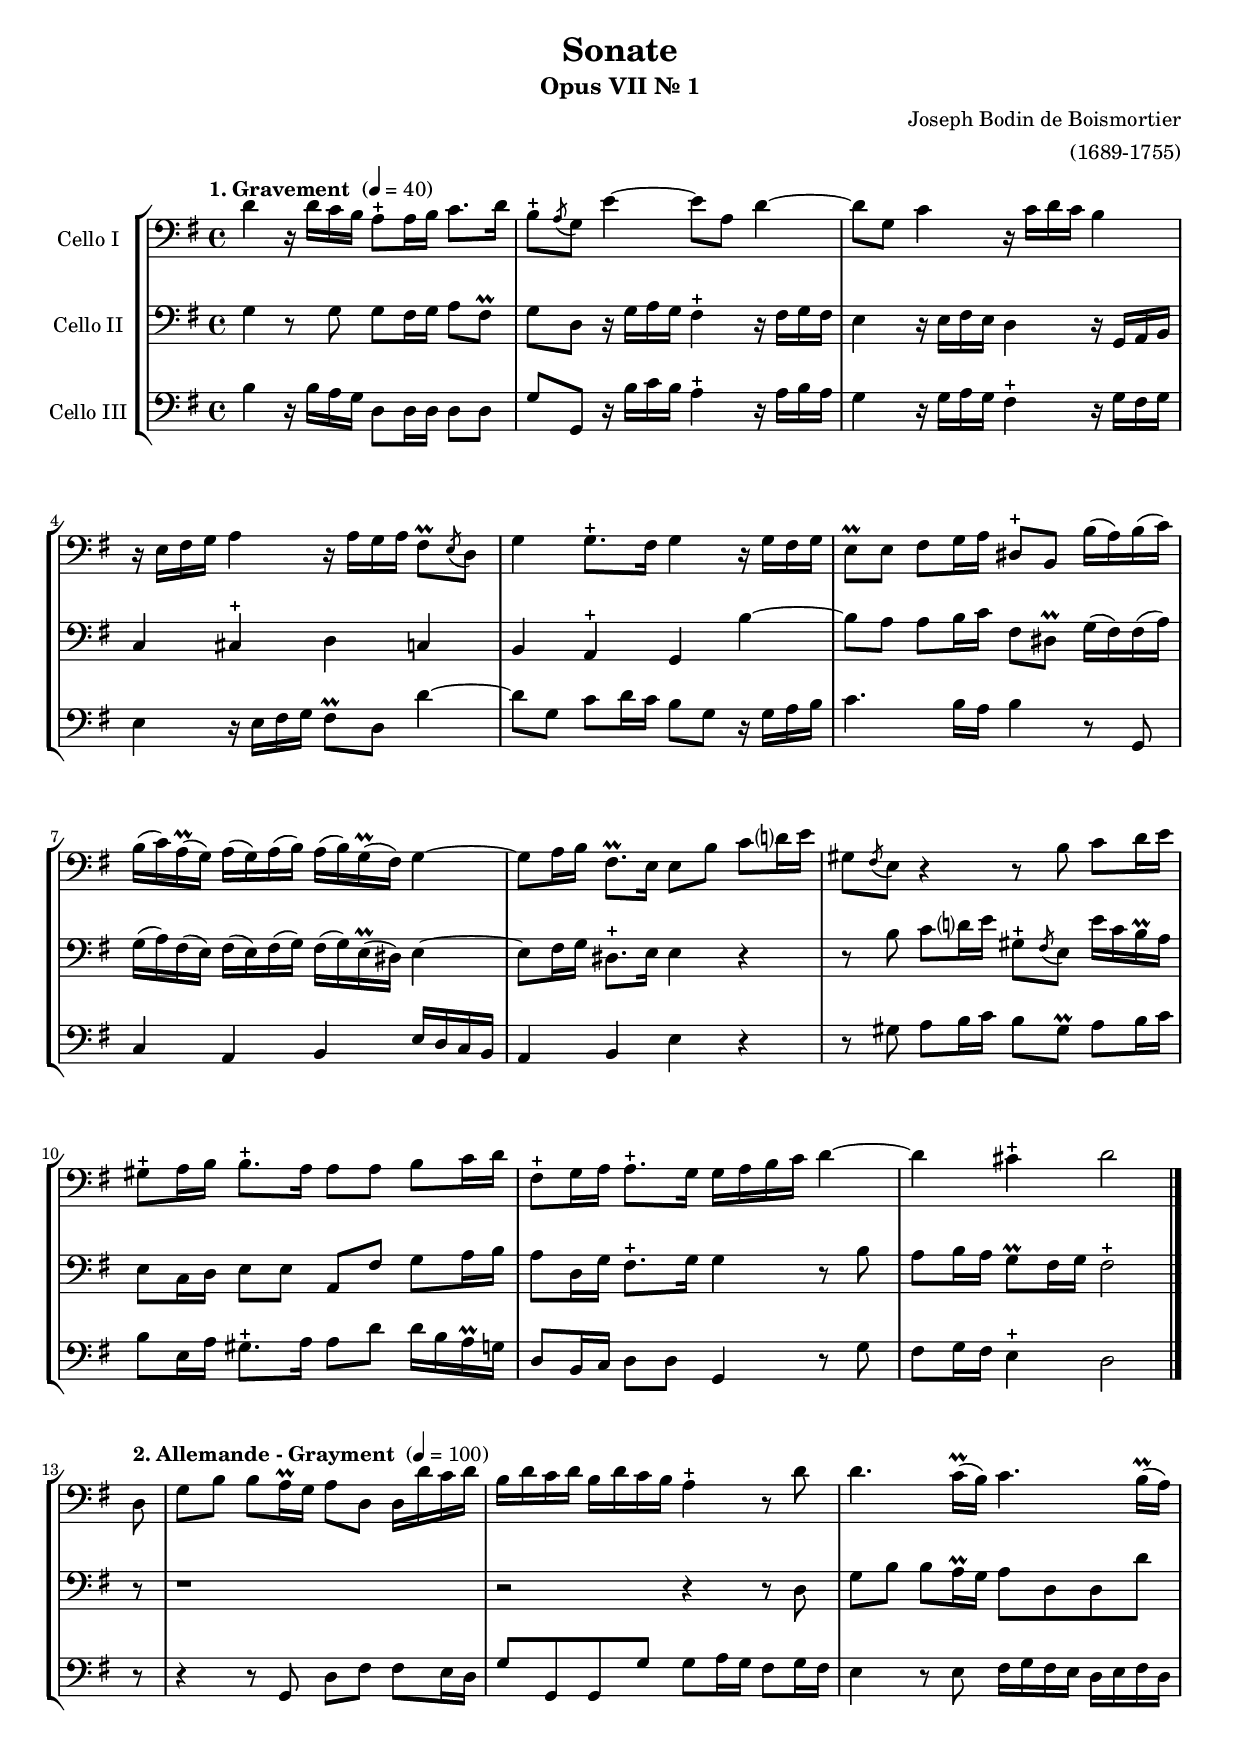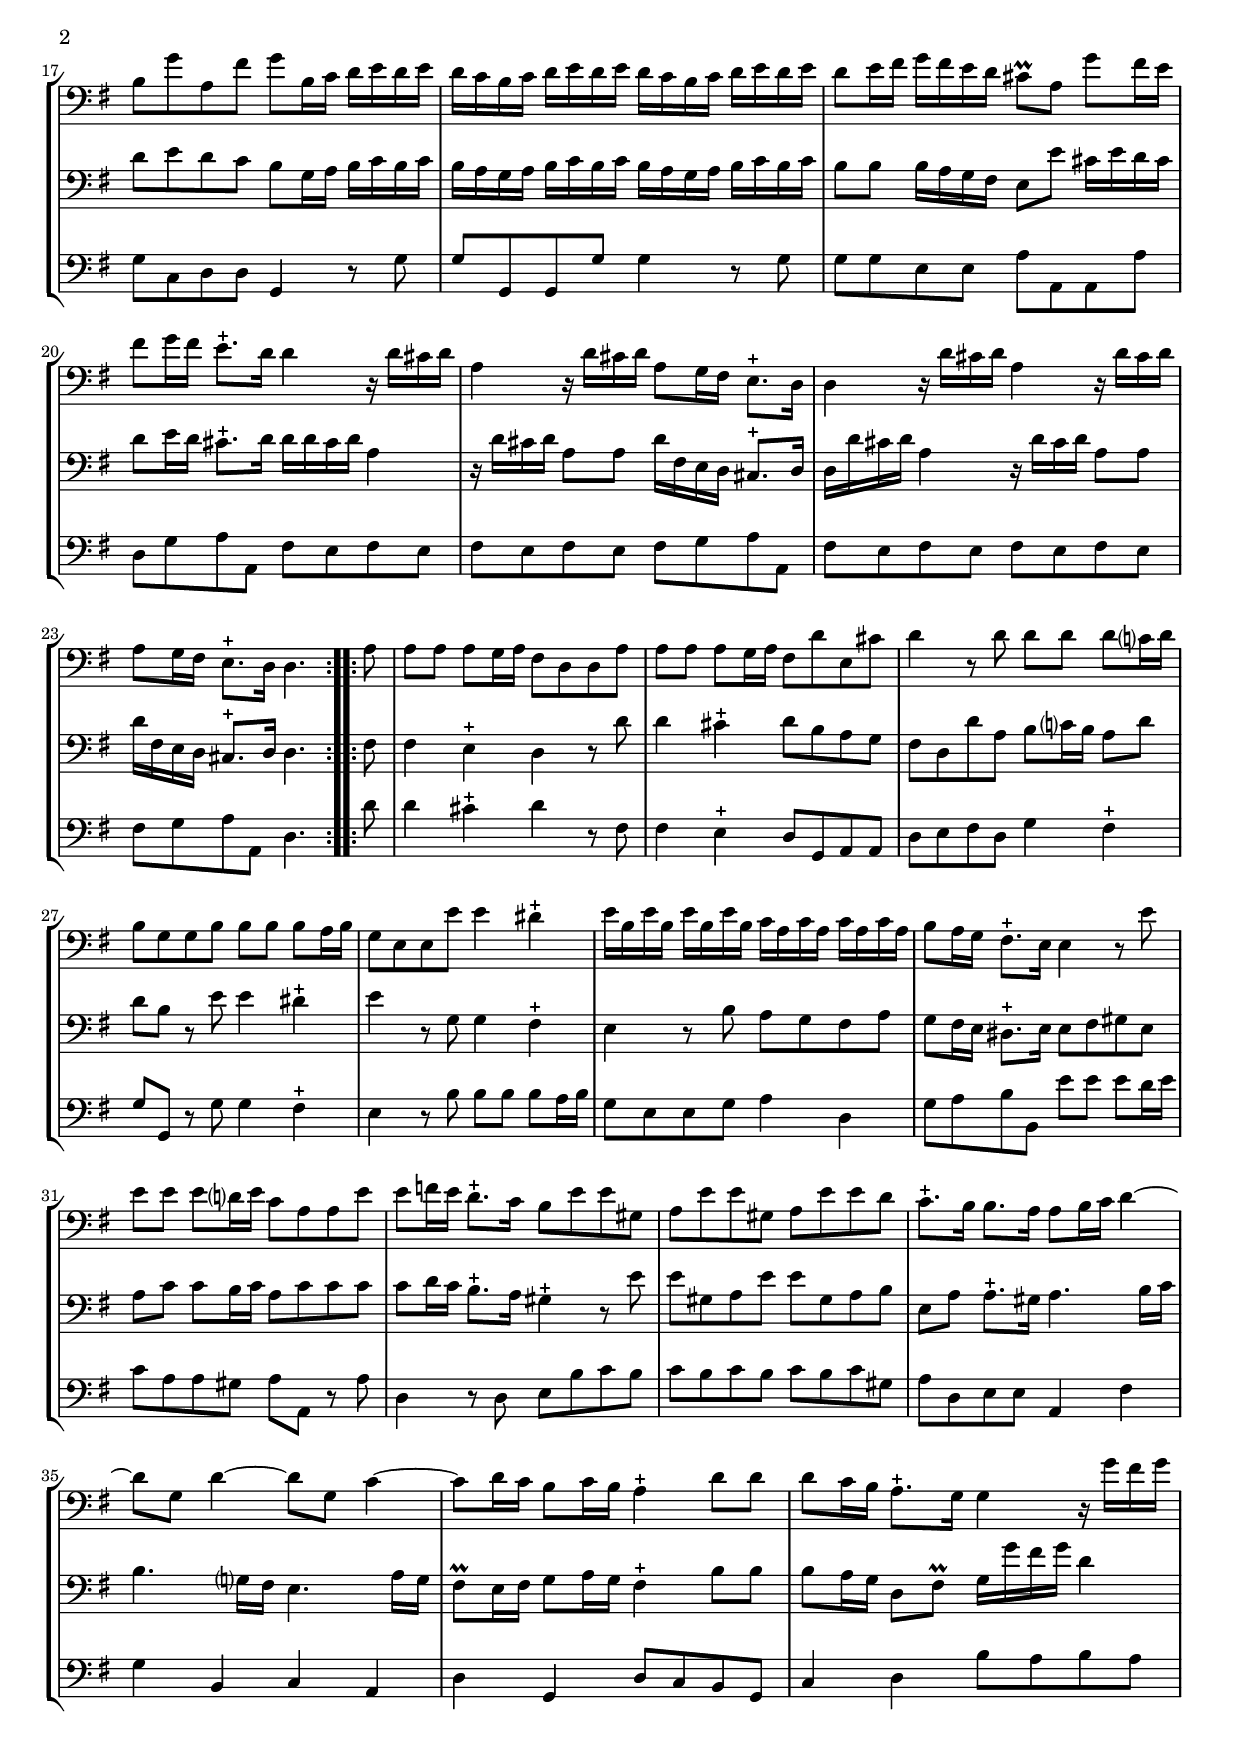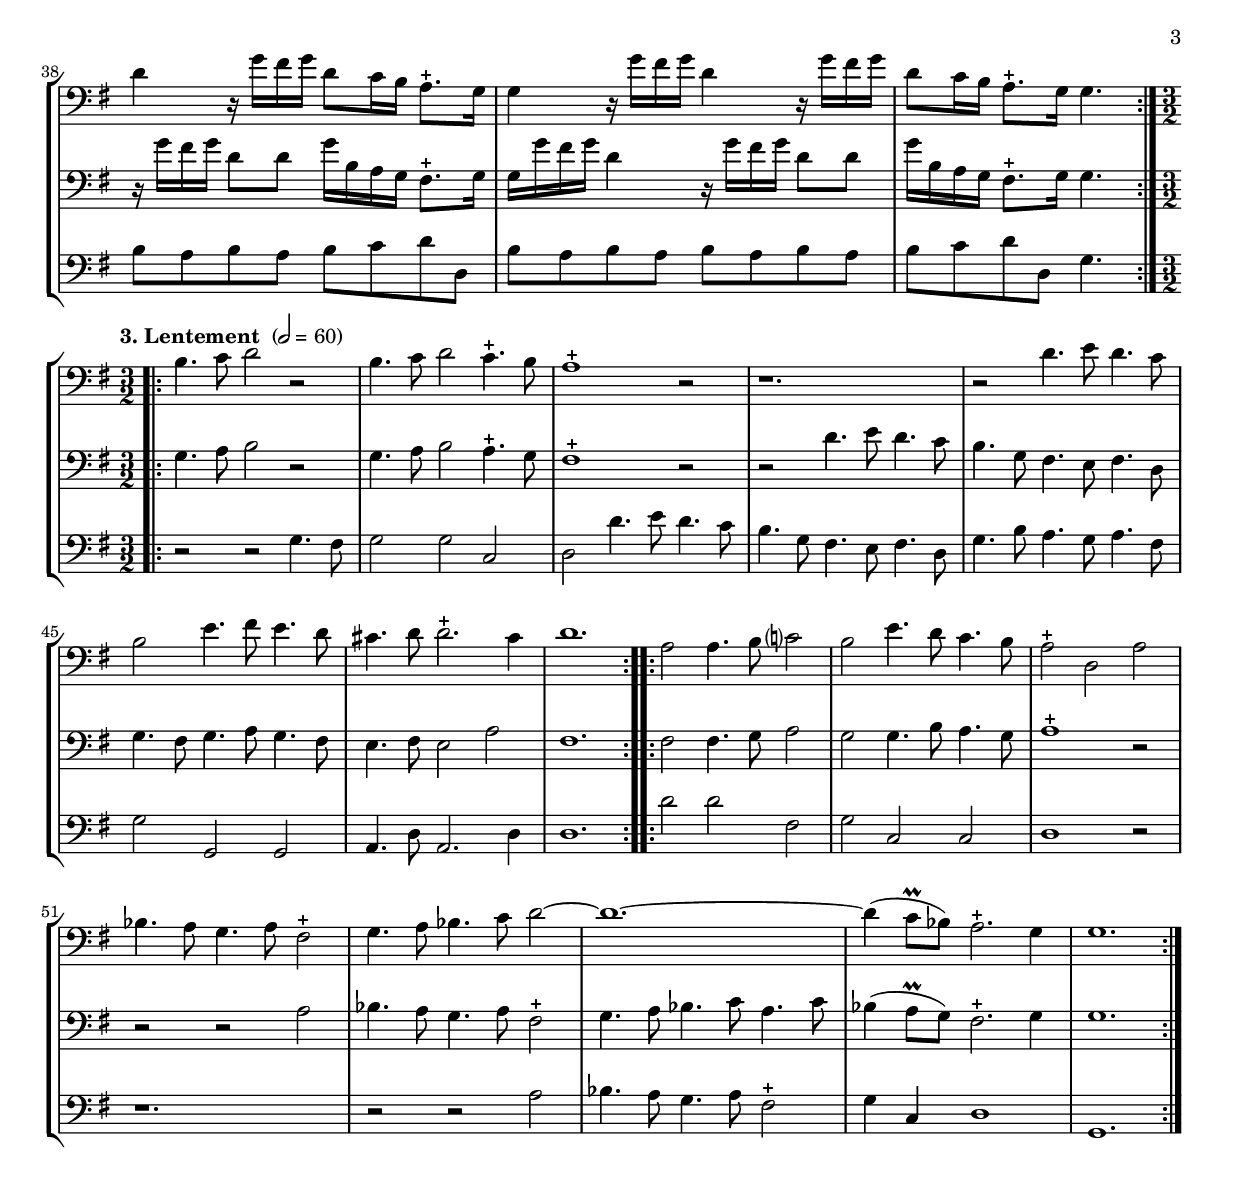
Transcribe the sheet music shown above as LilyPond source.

\version "2.14.2"
\include "deutsch.ly"

#(set-global-staff-size 18)

\header {
  title = "Sonate"
  subtitle = "Opus VII Nr. 1"
  composer = "Joseph Bodin de Boismortier"
  arranger = "(1689-1755)"
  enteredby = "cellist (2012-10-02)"
}

voiceconsts = {
 \key g \major
 \clef "bass"
% \numericTimeSignature
 \compressFullBarRests
}

milo = "harpsichord"
mihi = "clarinet"
%minstr = "accordion"
%milo = "bassoon"

moral = \markup \italic "molto rall."

introa = { \tempo "1. Gravement " 4=40 \time 4/4 }
introb = { \break \tempo "2. Allemande - Grayment " 4=100 }
introc = { \break \tempo "3. Lentement " 2=60 \time 3/2 }

va = \relative c'' {
  \voiceconsts

  \introa
  d4 r16 d c h a8-+ a16 h c8. d16
  h8-+ \acciaccatura a g e'4~ e8 a, d4~
  d8 g, c4 r16 c d c h4

  r16 e, fis g a4 r16 a g a fis8\prall \acciaccatura e d
  g4 g8.-+ fis16 g4 r16 g fis g
  e8\prall e fis g16 a dis,8-+ h h'16( a) h( c)

  h( c) a(\prall g) a( g) a( h) a( h) g(\prall fis) g4~
  g8 a16 h fis8.\prall e16 e8 h' c d?16 e
  gis,8 \acciaccatura fis e r4 r8 h' c d16 e

  gis,8-+ a16 h h8.-+ a16 a8 a h c16 d
  fis,8-+ g16 a a8.-+ g16 g a h c d4~
  d cis-+ d2 \bar "|."

  \introb
  \repeat volta 2 {
    \partial 8 d,8
    g h h a16\prall g a8 d, d16 d' c d
    h d c d h d c h a4-+ r8 d
    d4. c16(\prall h) c4. h16(\prall a)

    h8 g' a, fis' g h,16 c d e d e
    d c h c d e d e d c h c d e d e
    d8 e16 fis g fis e d cis8\prall a g' fis16 e

    fis8 g16 fis e8.-+ d16 d4 r16 d cis d
    a4 r16 d cis d a8 g16 fis e8.-+ d16
    d4 r16 d' cis d a4 r16 d cis d

    a8 g16 fis e8.-+ d16 d4.
  }
  \repeat volta 2 {
    \partial 8 a'8
    a a a g16 a fis8 d d a'
    a a a g16 a fis8 d' e, cis'
    d4 r8 d d d d c?16 d

    h8 g g h h h h a16 h
    g8 e e e' e4 dis-+
    e16 h e h e h e h c a c a c a c a
    h8 a16 g fis8.-+ e16 e4 r8 e'

    e e e d?16 e c8 a a e'
    e f16 e d8.-+ c16 h8 e e gis,
    a e' e gis, a e' e d
    c8.-+ h16 h8. a16 a8 h16 c d4~

    d8 g, d'4~ d8 g, c4~
    c8 d16 c h8 c16 h a4-+ d8 d
    d c16 h a8.-+ g16 g4 r16 g' fis g

    d4 r16 g fis g d8 c16 h a8.-+ g16
    g4 r16 g' fis g d4 r16 g fis g
    d8 c16 h a8.-+ g16 g4.
  }

  \introc
  \repeat volta 2 {
    \partial 1. h4. c8 d2 r
    h4. c8 d2 c4.-+ h8
    a1-+ r2
    r1.
    r2 d4. e8 d4. c8

    h2 e4. fis8 e4. d8
    cis4. d8 d2.-+ cis4
    d1.
  }
  \repeat volta 2 {
    a2 a4. h8 c?2
    h e4. d8 c4. h8
    a2-+ d, a'

    b4. a8 g4. a8 fis2-+
    g4. a8 b4. c8 d2~
    d1.~
    d4( c8\prall b) a2.-+ g4
    g1.
  }
}

vb = \relative c'' {
  \voiceconsts

  \introa
  g4 r8 g g fis16 g a8 fis\prall
  g d r16 g a g fis4-+ r16 fis g fis
  e4 r16 e fis e d4 r16 g, a h

  c4 cis-+ d c
  h a-+ g h'~
  h8 a a h16 c fis,8 dis\prall g16( fis) fis( a)

  g( a) fis( e) fis( e) fis( g) fis( g) e(\prall dis) e4~
  e8 fis16 g dis8.-+ e16 e4 r
  r8 h' c d?16 e gis,8-+ \acciaccatura fis e e'16 c h\prall a

  e8 c16 d e8 e a, fis' g a16 h
  a8 d,16 g fis8.-+ g16 g4 r8 h
  a h16 a g8\prall fis16 g fis2-+ \bar "|."

  \introb
  \repeat volta 2 {
    \partial 8 r8
    r1
    r2 r4 r8 d
    g h h a16\prall g a8 d, d d'

    d e d c h g16 a h c h c
    h a g a h c h c h a g a h c h c
    h8 h h16 a g fis e8 e' cis16 e d cis

    d8 e16 d cis8.-+ d16 d d cis d a4
    r16 d cis d a8 a d16 fis, e d cis8.-+ d16
    d d' cis d a4 r16 d cis d a8 a

    d16 fis, e d cis8.-+ d16 d4.
  }

  \repeat volta 2 {
    \partial 8 fis8
    fis4 e-+ d r8 d'
    d4 cis-+ d8 h a g
    fis d d' a h c?16 h a8 d

    d h r e e4 dis-+
    e r8 g, g4 fis-+
    e r8 h' a g fis a
    g fis16 e dis8.-+ e16 e8 fis gis e

    a c c h16 c a8 c c c
    c d16 c h8.-+ a16 gis4-+ r8 e'
    e gis, a e' e gis, a h
    e, a a8.-+ gis16 a4. h16 c

    h4. g?16 fis e4. a16 g
    fis8\prall e16 fis g8 a16 g fis4-+ h8 h
    h a16 g d8 fis\prall g16 g' fis g d4

    r16 g fis g d8 d g16 h, a g fis8.-+ g16
    g g' fis g d4 r16 g fis g d8 d
    g16 h, a g fis8.-+ g16 g4.
  }

  \introc
  \repeat volta 2 {
    \partial 1. g4. a8 h2 r
    g4. a8 h2 a4.-+ g8
    fis1-+ r2
    r d'4. e8 d4. c8
    h4. g8 fis4. e8 fis4. d8

    g4. fis8 g4. a8 g4. fis8
    e4. fis8 e2 a
    fis1.
  }
  \repeat volta 2 {
    fis2 fis4. g8 a2
    g g4. h8 a4. g8
    a1-+ r2

    r r a
    b4. a8 g4. a8 fis2-+
    g4. a8 b4. c8 a4. c8
    b4( a8\prall g) fis2.-+ g4
    g1.
  }
}

vc = \relative c'' {
  \voiceconsts

  \introa
  h4 r16 h a g d8 d16 d d8 d
  g g, r16 h' c h a4-+ r16 a h a
  g4 r16 g a g fis4-+ r16 g fis g

  e4 r16 e fis g fis8\prall d d'4~
  d8 g, c d16 c h8 g r16 g a h
  c4. h16 a h4 r8 g,

  c4 a h e16 d c h
  a4 h e r
  r8 gis a h16 c h8 gis\prall a h16 c

  h8 e,16 a gis8.-+ a16 a8 d d16 h a\prall g
  d8 h16 c d8 d g,4 r8 g'
  fis g16 fis e4-+ d2 \bar "|."

  \introb
  \repeat volta 2 {
    \partial 8 r8
    r4 r8 g, d' fis fis e16 d
    g8 g, g g' g a16 g fis8 g16 fis
    e4 r8 e fis16 g fis e d e fis d

    g8 c, d d g,4 r8 g'
    g g, g g' g4 r8 g
    g g e e a a, a a'

    d, g a a, fis' e fis e
    fis e fis e fis g a a,
    fis' e fis e fis e fis e

    fis g a a, d4.
  }

  \repeat volta 2 {
    \partial 8 d'8
    d4 cis-+ d r8 fis,
    fis4 e-+ d8 g, a a
    d e fis d g4 fis-+

    g8 g, r g' g4 fis-+
    e r8 h' h h h a16 h
    g8 e e g a4 d,
    g8 a h h, e' e e d16 e

    c8 a a gis a a, r a'
    d,4 r8 d e h' c h
    c h c h c h c gis
    a d, e e a,4 fis'

    g h, c a
    d g, d'8 c h g
    c4 d h'8 a h a

    h a h a h c d d,
    h' a h a h a h a
    h c d d, g4.
  }

  \introc
  \repeat volta 2 {
    \partial 1. r2 r g4. fis8
    g2 g c,
    d d'4. e8 d4. c8
    h4. g8 fis4. e8 fis4. d8
    g4. h8 a4. g8 a4. fis8

    g2 g, g
    a4. d8 a2. d4
    d1.
  }
  \repeat volta 2 {
    d'2 d fis,
    g c, c
    d1 r2

    r1.
    r2 r a'
    b4. a8 g4. a8 fis2-+
    g4 c, d1
    g,1.
  }
}


music = \new StaffGroup <<
      \new Staff {
	\set Staff.midiInstrument = \milo
	\set Staff.instrumentName = #"Cello I"
	\transpose g g, { \va }
      }

      \new Staff {
	\set Staff.midiInstrument = \milo
	\set Staff.instrumentName = #"Cello II"
	\transpose g g, { \vb }
      }

      \new Staff {
	\set Staff.midiInstrument = \milo
	\set Staff.instrumentName = #"Cello III"
	\transpose g g, { \vc }
      }
>>

\book {
  \score {
    \music
    \layout {}
  }

  \score {
    \unfoldRepeats \music

    \midi {
      \context {
        \Score
      }
    }
  }
}
